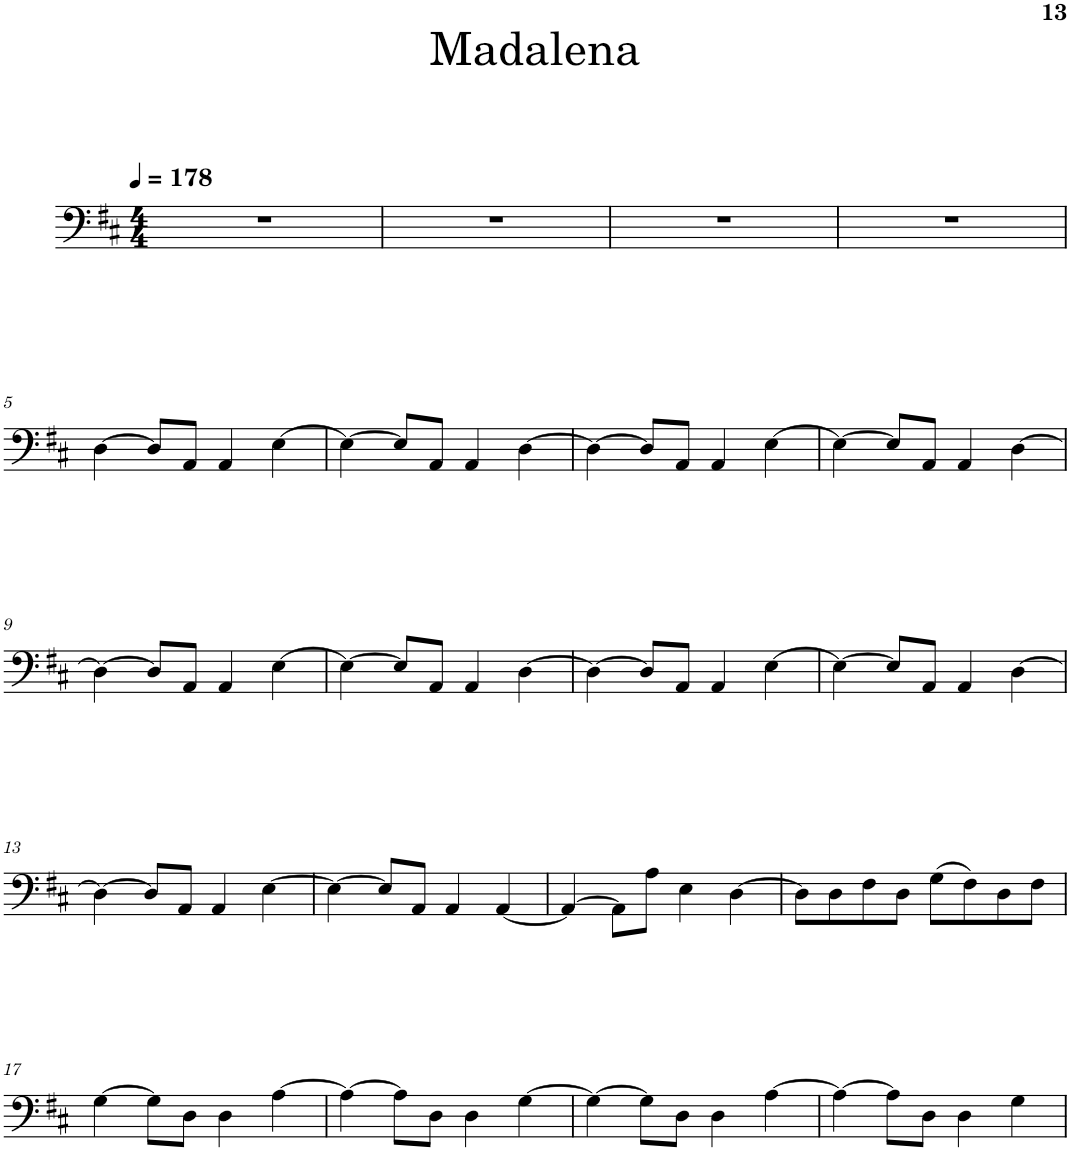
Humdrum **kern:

**kern
*part1
*staff1
*I"Acoustic Bass
*I'Bass
!!LO:PB:g=z
*clefF4
*Trd7c12
*k[f#c#]
*M4/4
*MM178
=1
1r
=2
1r
=3
1r
=4
1r
!!LO:LB:g=z
=5
[4D\
8D/L]
8AA/J
4AA/
[4E\
=6
4E\_
8E/L]
8AA/J
4AA/
[4D\
=7
4D\_
8D/L]
8AA/J
4AA/
[4E\
=8
4E\_
8E/L]
8AA/J
4AA/
[4D\
!!LO:LB:g=z
=9
4D\_
8D/L]
8AA/J
4AA/
[4E\
=10
4E\_
8E/L]
8AA/J
4AA/
[4D\
=11
4D\_
8D/L]
8AA/J
4AA/
[4E\
=12
4E\_
8E/L]
8AA/J
4AA/
[4D\
!!LO:LB:g=z
=13
4D\_
8D/L]
8AA/J
4AA/
[4E\
=14
4E\_
8E/L]
8AA/J
4AA/
[4AA/
=15
4AA/_
8AA\L]
8A\J
4E\
[4D\
=16
8D\L]
8D\
8F#\
8D\J
(8G\L
8F#\)
8D\
8F#\J
!!LO:LB:g=z
=17
[4G\
8G\L]
8D\J
4D\
[4A\
=18
4A\_
8A\L]
8D\J
4D\
[4G\
=19
4G\_
8G\L]
8D\J
4D\
[4A\
=20
4A\_
8A\L]
8D\J
4D\
4G\
=
*-
